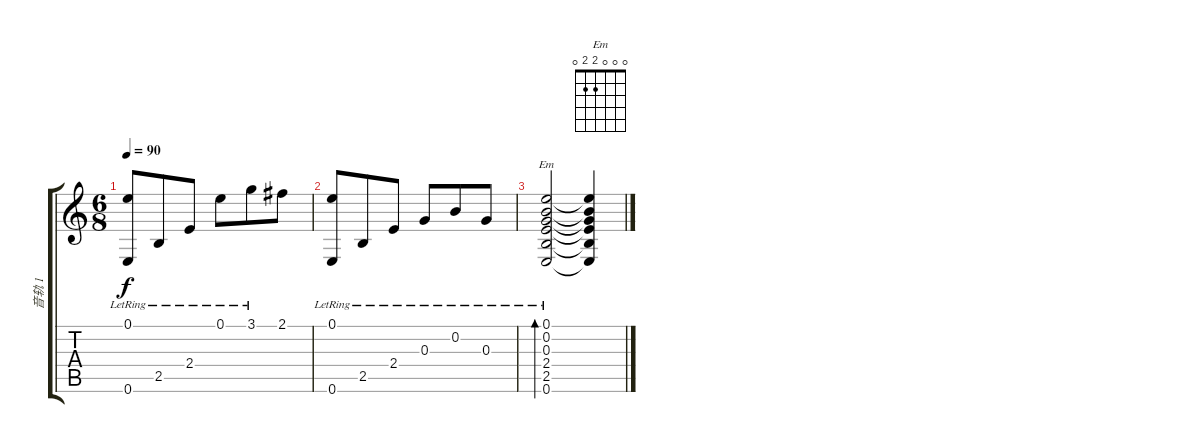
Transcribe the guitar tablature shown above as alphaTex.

\track ("音轨 1" "音轨 1") {instrument acousticguitarnylon}
\staff {score tabs}
\tuning (E4 B3 G3 D3 A2 E2) {hide}
\chord ("Em" 0 0 0 2 2 0)
\ts (6 8)
\tempo 90
\clef g2
\ks c
(0.1{lr} 0.6{lr}).8{dy f} 2.5{lr}.8 2.4{lr}.8 0.1{lr}.8 3.1{lr}.8 2.1.8 |
(0.1{lr} 0.6{lr}).8 2.5{lr}.8 2.4{lr}.8 0.3{lr}.8 0.2{lr}.8 0.3{lr}.8 |
(0.1{lr} 0.2{lr} 0.3{lr} 2.4{lr} 2.5{lr} 0.6{lr}).2{bd 240 ch "Em"} (0.1{t} 0.2{t} 0.3{t} 2.4{t} 2.5{t} 0.6{t}).4
